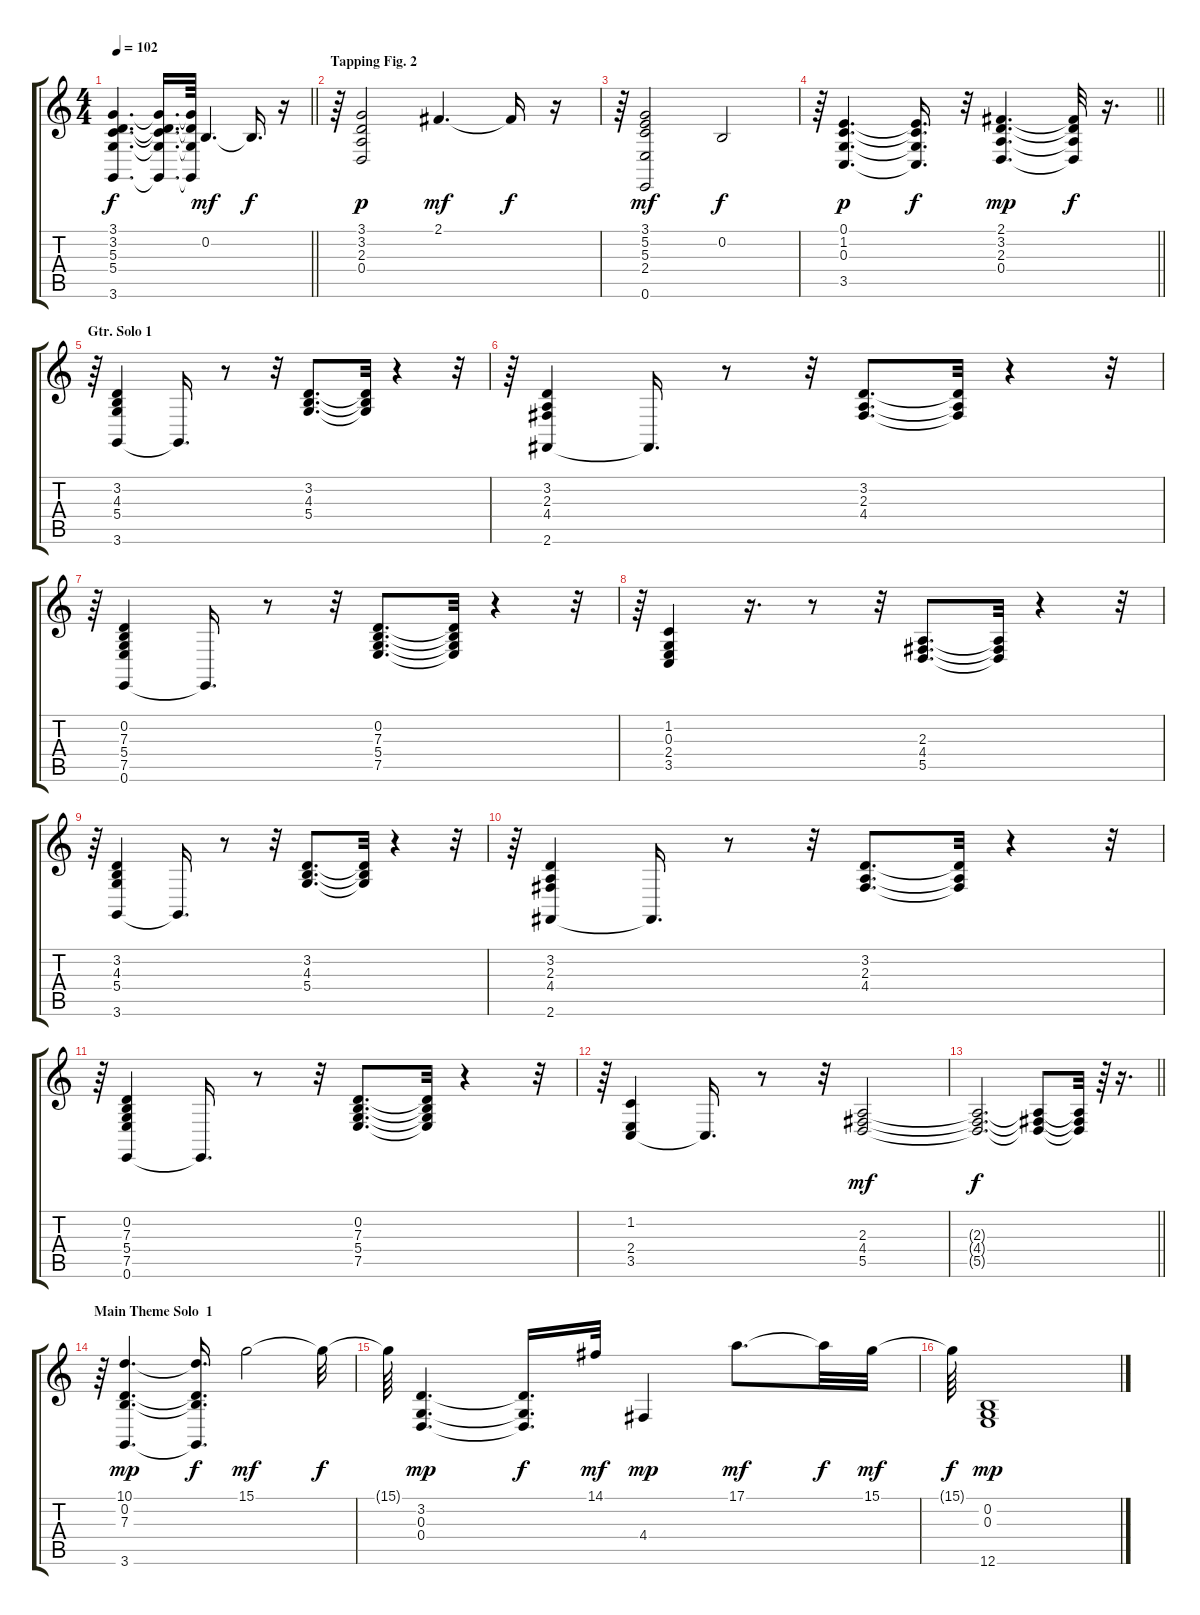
\track "" {instrument stringensemble2}
\staff {score tabs}
\tuning (E4 B3 G3 D3 A2 E2) {hide}
\ts (4 4)
\tempo 102
\clef g2
\barLineRight lightlight
\ks c
(3.1{t} 3.2{t} 5.3{t} 5.4{t} 3.6{t}).4{d dy f} (3.1{t} 3.2{t} 5.3{t} 5.4{t} 3.6{t}).16{d} (3.1{t} 3.2{t} 5.4{t} 3.6{t}).64 0.2.4{d dy mf} 0.2{t}.16{d dy f} r.16 |
\section ("" "Tapping Fig. 2")
r.64 (3.1 3.2 2.3 0.4).2{dy p} 2.1.4{d dy mf} 2.1{t}.16{dy f} r.16 |
r.64 (3.1 5.2 5.3 2.4 0.6).2{dy mf} 0.2.2{dy f} |
\barLineRight lightlight
r.64 (0.1 1.2 0.3 3.5).4{d dy p} (0.1{t} 1.2{t} 0.3{t} 3.5{t}).16{d dy f} r.32 (2.1 3.2 2.3 0.4).4{d dy mp} (2.1{t} 3.2{t} 2.3{t} 0.4{t}).32{dy f} r.16{d} |
\section ("" "Gtr. Solo 1")
r.64 (3.2 4.3 5.4 3.6).4 3.6{t}.16{d} r.8 r.32 (3.2 4.3 5.4).8{d} (3.2{t} 4.3{t} 5.4{t}).32 r.4 r.32 |
r.64 (3.2 2.3 4.4 2.6).4 2.6{t}.16{d} r.8 r.32 (3.2 2.3 4.4).8{d} (3.2{t} 2.3{t} 4.4{t}).32 r.4 r.32 |
r.64 (0.2 7.3 5.4 7.5 0.6).4 0.6{t}.16{d} r.8 r.32 (0.2 7.3 5.4 7.5).8{d} (0.2{t} 7.3{t} 5.4{t} 7.5{t}).32 r.4 r.32 |
r.64 (1.2 0.3 2.4 3.5).4 r.16{d} r.8 r.32 (2.3 4.4 5.5).8{d} (2.3{t} 4.4{t} 5.5{t}).32 r.4 r.32 |
r.64 (3.2 4.3 5.4 3.6).4 3.6{t}.16{d} r.8 r.32 (3.2 4.3 5.4).8{d} (3.2{t} 4.3{t} 5.4{t}).32 r.4 r.32 |
r.64 (3.2 2.3 4.4 2.6).4 2.6{t}.16{d} r.8 r.32 (3.2 2.3 4.4).8{d} (3.2{t} 2.3{t} 4.4{t}).32 r.4 r.32 |
r.64 (0.2 7.3 5.4 7.5 0.6).4 0.6{t}.16{d} r.8 r.32 (0.2 7.3 5.4 7.5).8{d} (0.2{t} 7.3{t} 5.4{t} 7.5{t}).32 r.4 r.32 |
r.64 (1.2 2.4 3.5).4 3.5{t}.16{d} r.8 r.32 (2.3 4.4 5.5).2{dy mf} |
\barLineRight lightlight
(2.3{t} 4.4{t} 5.5{t}).2{d dy f} (2.3{t} 4.4{t} 5.5{t}).8 (2.3{t} 4.4{t} 5.5{t}).32 r.64 r.16{d} |
\section ("" "Main Theme Solo  1")
r.64 (10.1 0.2 7.3 3.6).4{d dy mp volume 12} (10.1{t} 0.2{t} 7.3{t} 3.6{t}).16{d dy f} 15.1.2{dy mf volume 14} 15.1{t}.32{dy f} |
15.1{t}.64 (3.2 0.3 0.4).4{d dy mp} (3.2{t} 0.3{t} 0.4{t}).16{d dy f} 14.1.32{dy mf} 4.4.4{dy mp} 17.1.8{d dy mf} 17.1{t}.32{dy f} 15.1.32{dy mf} |
15.1{t}.64{dy f} (0.2 0.3 12.6).1{dy mp}
